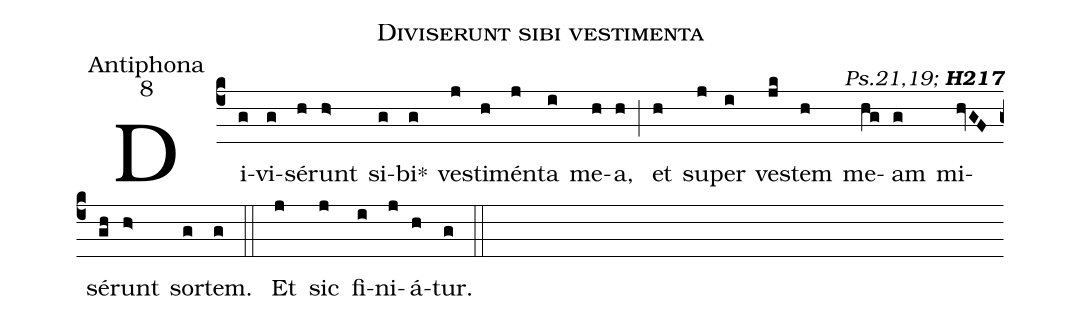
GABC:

name:Diviserunt sibi vestimenta;
office-part:Antiphona;
mode:8;
commentary:{\itshape\mdseries Ps.21,19;\/} {\bfseries H217};
%%
(c4) Di(g)vi(g)sé(h)runt(h>) si(g)bi<sp>*</sp>(g) ves(j)ti(h)mén(j)ta(i) me(h)a,(h) (;)
et(h) su(j)per(i) ves(jk)tem(h) me(hg)am(g) mi(hvGF)sé(gh)runt(h>) sor(g)tem.(g) (::)
<eu> Et(j) sic(j) fi(i)ni(j)á(h)tur.(g) </eu> (::)
